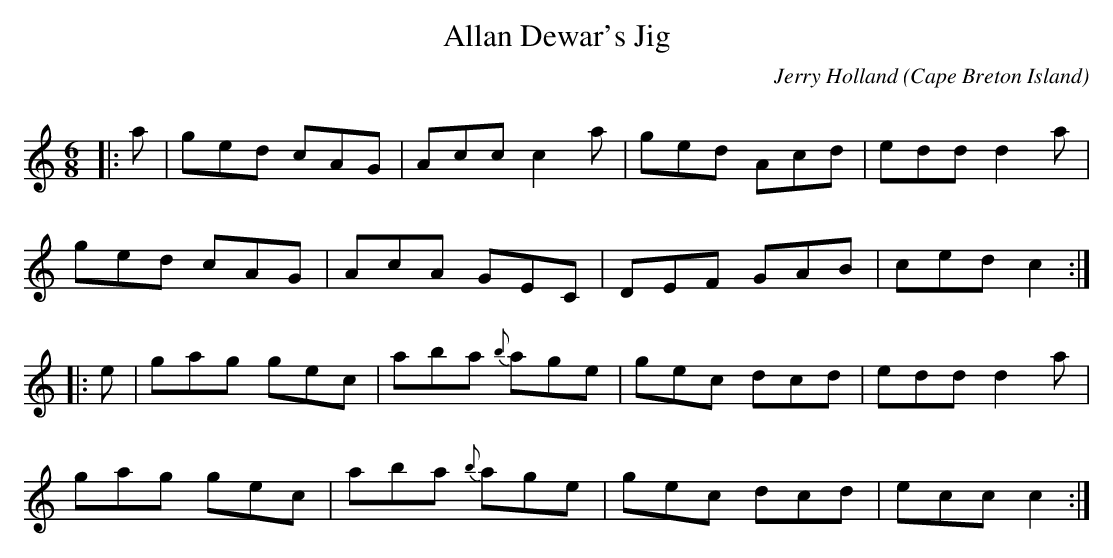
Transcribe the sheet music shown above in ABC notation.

X:1
T:Allan Dewar's Jig
C:Jerry Holland
O:Cape Breton Island
Q:300
L:1/8
M:6/8
K:C
|:a |ged cAG|Acc c2a|ged Acd|edd d2a|
ged cAG|AcA GEC|DEF GAB|ced c2   :|
|:e|gag gec|aba {b}age|gec dcd|eddd2a|
gag gec|aba {b}age|gec dcd|ecc c2  :|
